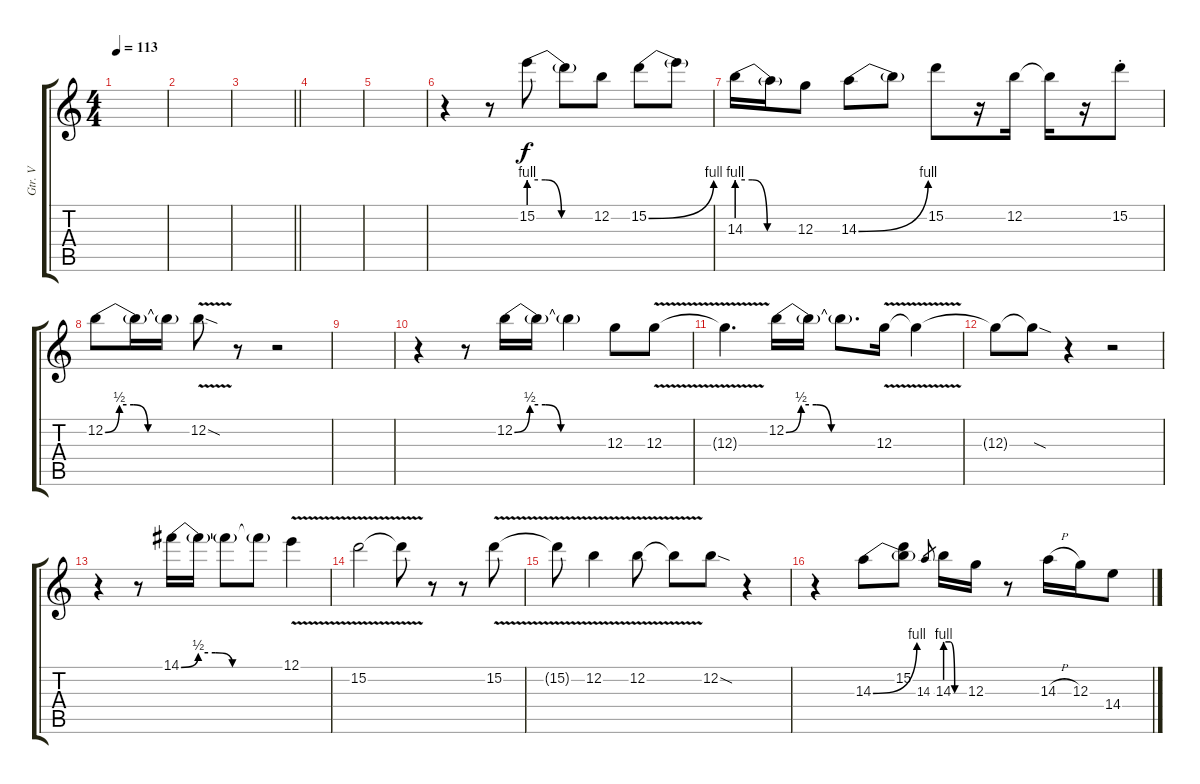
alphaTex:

\track ("Gtr. V" "Gtr. V") {instrument distortionguitar}
\staff {score tabs}
\tuning (E4 B3 G3 D3 A2 E2) {hide}
\ts (4 4)
\tempo 113
\clef g2
\ks c
|
|
\barLineRight lightlight
|
|
|
r.4 r.8 15.2{be (custom 0 4 15 4 30 0 60 0)}.8 15.2{t}.8 12.2.8 15.2{be (bend 0 0 60 4)}.8 15.2{t}.8 |
14.3{be (custom 0 4 15 4 30 0 60 0)}.16 14.3{t}.16 12.3.8 14.3{be (bend 0 0 60 4)}.8 14.3{t}.8 15.2.8 r.16 12.2.16 12.2{t}.16 r.16 15.2{st}.8 |
12.2{be (custom 0 0 10 2 20 2 30 0 60 0)}.8 12.2{t}.16 12.2{t}.16 12.2{v sod}.8 r.8 r.2 |
|
r.4 r.8 12.2{be (custom 0 0 10 2 20 2 30 0 60 0)}.16 12.2{t}.16 12.2{t}.4 12.3.8 12.3{v}.8 |
12.3{t}.4{d} 12.2{be (custom 0 0 10 2 20 2 30 0 60 0)}.16 12.2{t}.16 12.2{t}.8{d} 12.3{v}.16 12.3{t}.4 |
12.3{t}.8 12.3{sod t}.8 r.4 r.2 |
r.4 r.8 14.1{be (custom 0 0 10 2 20 2 30 0 60 0)}.16 14.1{t}.16 14.1{t}.8 14.1{t}.8 12.1{v}.4 |
15.2{v}.2 15.2{t}.8 r.8 r.8 15.2{v}.8 |
15.2{t}.8 12.2{v}.4 12.2{v}.8 12.2{t}.8 12.2{sod}.8 r.4 |
r.4 14.3{be (bend 0 0 60 4)}.8 (15.2 14.3{t}).8 14.3.8{gr} 14.3{be (custom 0 4 15 4 30 0 60 0)}.16 12.3.16 r.8 14.3{h}.16 12.3.16 14.4.8
